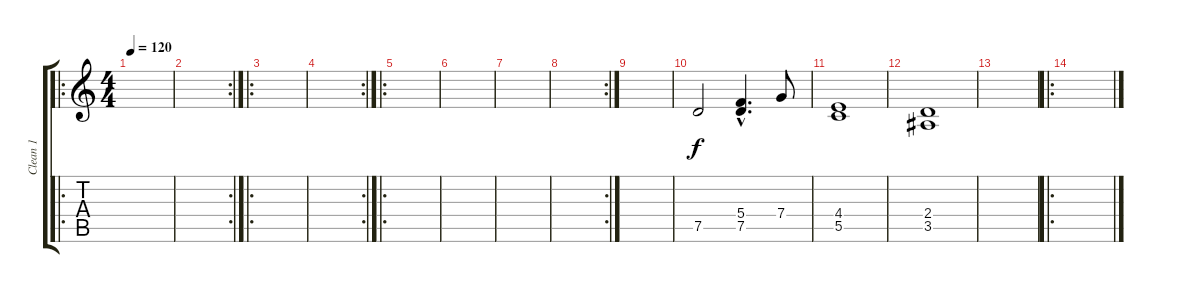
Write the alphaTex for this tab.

\track ("Clean 1" "Clean 1") {instrument acousticguitarsteel}
\staff {score tabs}
\tuning (D4 A3 F3 C3 G2 D2) {hide}
\ro
\ts (4 4)
\tempo 120
\clef g2
\ks c
|
\rc 2
|
\ro
|
\rc 2
|
\ro
|
|
|
\rc 2
|
|
7.5.2 (5.4{hac} 7.5{hac}).4{d} 7.4.8 |
(4.4 5.5).1 |
(2.4 3.5).1 |
|
\ro
